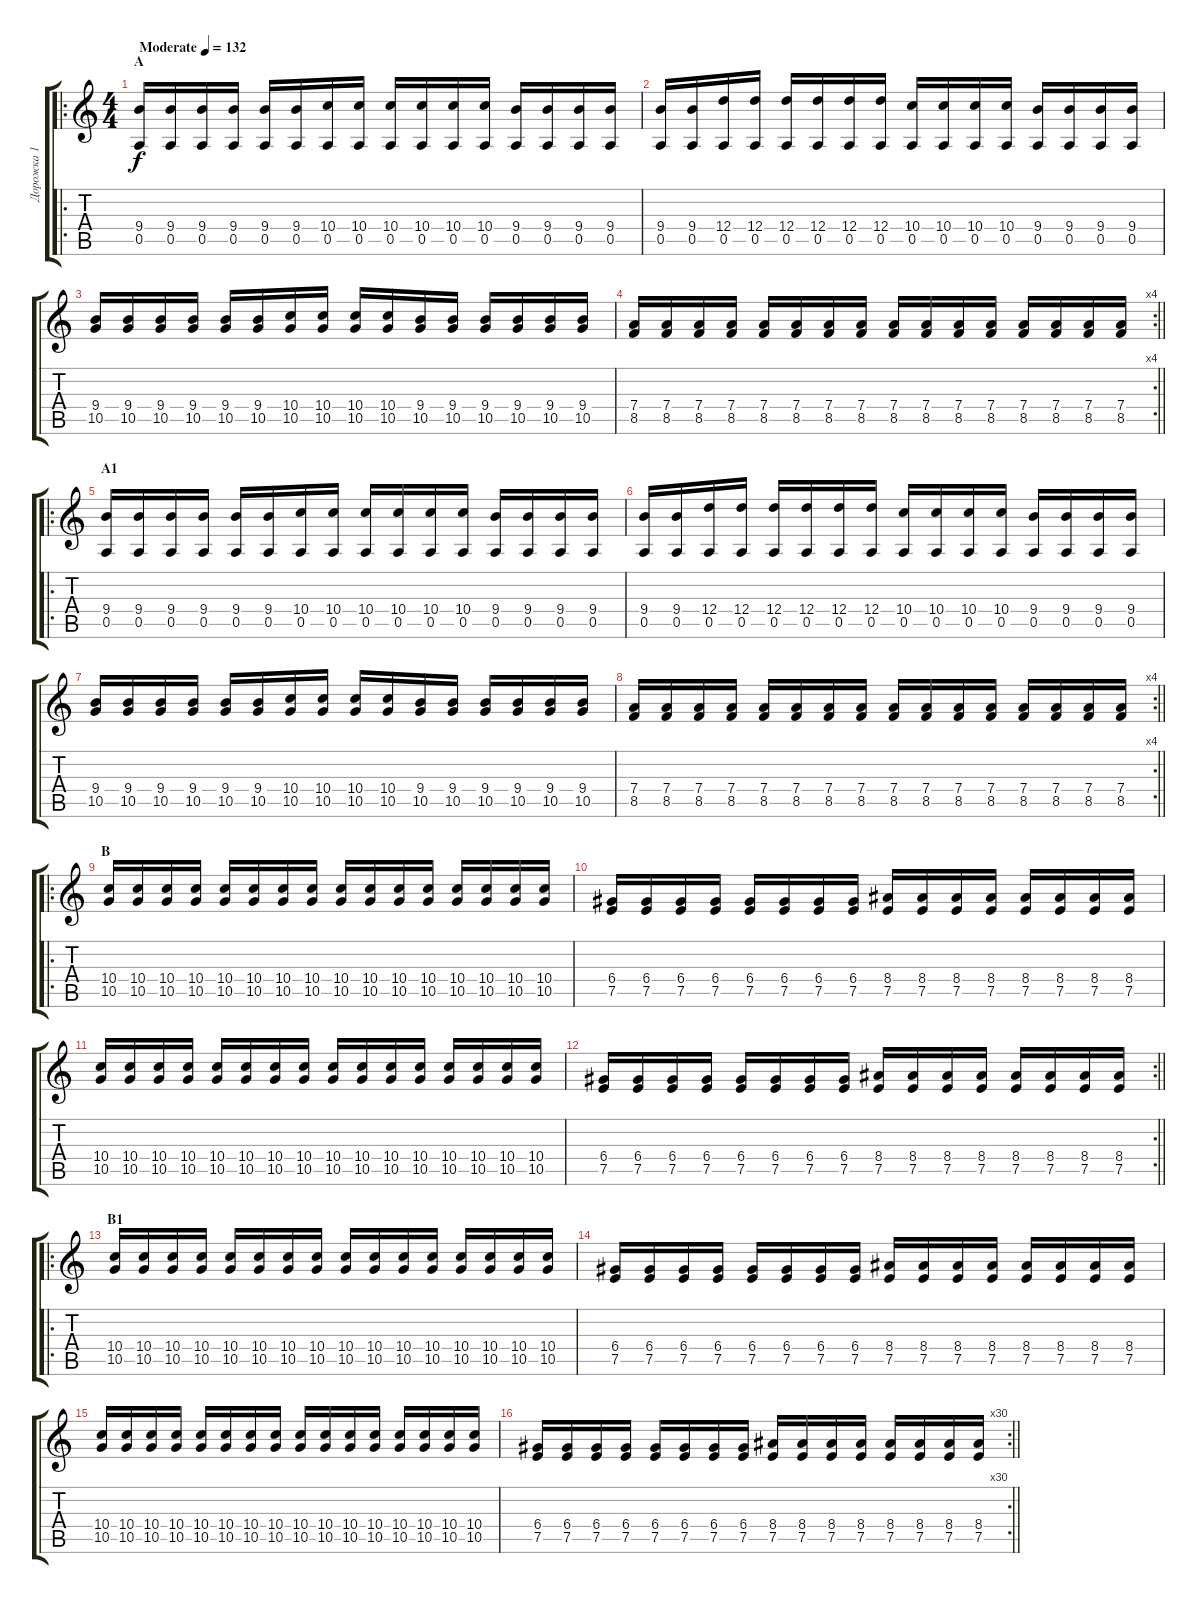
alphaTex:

\track ("Дорожка 1" "Дорожка 1") {instrument overdrivenguitar}
\staff {score tabs}
\tuning (E4 B3 G3 D3 A2 E2) {hide}
\ro
\ts (4 4)
\section ("" "A")
\tempo (132 "Moderate")
\clef g2
\ks c
(9.4 0.5).16{dy f instrument overdrivenguitar} (9.4 0.5).16 (9.4 0.5).16 (9.4 0.5).16 (9.4 0.5).16 (9.4 0.5).16 (10.4 0.5).16 (10.4 0.5).16 (10.4 0.5).16 (10.4 0.5).16 (10.4 0.5).16 (10.4 0.5).16 (9.4 0.5).16 (9.4 0.5).16 (9.4 0.5).16 (9.4 0.5).16 |
(9.4 0.5).16 (9.4 0.5).16 (12.4 0.5).16 (12.4 0.5).16 (12.4 0.5).16 (12.4 0.5).16 (12.4 0.5).16 (12.4 0.5).16 (10.4 0.5).16 (10.4 0.5).16 (10.4 0.5).16 (10.4 0.5).16 (9.4 0.5).16 (9.4 0.5).16 (9.4 0.5).16 (9.4 0.5).16 |
(9.4 10.5).16 (9.4 10.5).16 (9.4 10.5).16 (9.4 10.5).16 (9.4 10.5).16 (9.4 10.5).16 (10.4 10.5).16 (10.4 10.5).16 (10.4 10.5).16 (10.4 10.5).16 (9.4 10.5).16 (9.4 10.5).16 (9.4 10.5).16 (9.4 10.5).16 (9.4 10.5).16 (9.4 10.5).16 |
\rc 4
\barLineRight lightlight
(7.4 8.5).16 (7.4 8.5).16 (7.4 8.5).16 (7.4 8.5).16 (7.4 8.5).16 (7.4 8.5).16 (7.4 8.5).16 (7.4 8.5).16 (7.4 8.5).16 (7.4 8.5).16 (7.4 8.5).16 (7.4 8.5).16 (7.4 8.5).16 (7.4 8.5).16 (7.4 8.5).16 (7.4 8.5).16 |
\ro
\section ("" "A1")
(9.4 0.5).16 (9.4 0.5).16 (9.4 0.5).16 (9.4 0.5).16 (9.4 0.5).16 (9.4 0.5).16 (10.4 0.5).16 (10.4 0.5).16 (10.4 0.5).16 (10.4 0.5).16 (10.4 0.5).16 (10.4 0.5).16 (9.4 0.5).16 (9.4 0.5).16 (9.4 0.5).16 (9.4 0.5).16 |
(9.4 0.5).16 (9.4 0.5).16 (12.4 0.5).16 (12.4 0.5).16 (12.4 0.5).16 (12.4 0.5).16 (12.4 0.5).16 (12.4 0.5).16 (10.4 0.5).16 (10.4 0.5).16 (10.4 0.5).16 (10.4 0.5).16 (9.4 0.5).16 (9.4 0.5).16 (9.4 0.5).16 (9.4 0.5).16 |
(9.4 10.5).16 (9.4 10.5).16 (9.4 10.5).16 (9.4 10.5).16 (9.4 10.5).16 (9.4 10.5).16 (10.4 10.5).16 (10.4 10.5).16 (10.4 10.5).16 (10.4 10.5).16 (9.4 10.5).16 (9.4 10.5).16 (9.4 10.5).16 (9.4 10.5).16 (9.4 10.5).16 (9.4 10.5).16 |
\rc 4
\barLineRight lightlight
(7.4 8.5).16 (7.4 8.5).16 (7.4 8.5).16 (7.4 8.5).16 (7.4 8.5).16 (7.4 8.5).16 (7.4 8.5).16 (7.4 8.5).16 (7.4 8.5).16 (7.4 8.5).16 (7.4 8.5).16 (7.4 8.5).16 (7.4 8.5).16 (7.4 8.5).16 (7.4 8.5).16 (7.4 8.5).16 |
\ro
\section ("" "B")
(10.4 10.5).16 (10.4 10.5).16 (10.4 10.5).16 (10.4 10.5).16 (10.4 10.5).16 (10.4 10.5).16 (10.4 10.5).16 (10.4 10.5).16 (10.4 10.5).16 (10.4 10.5).16 (10.4 10.5).16 (10.4 10.5).16 (10.4 10.5).16 (10.4 10.5).16 (10.4 10.5).16 (10.4 10.5).16 |
(6.4 7.5).16 (6.4 7.5).16 (6.4 7.5).16 (6.4 7.5).16 (6.4 7.5).16 (6.4 7.5).16 (6.4 7.5).16 (6.4 7.5).16 (8.4 7.5).16 (8.4 7.5).16 (8.4 7.5).16 (8.4 7.5).16 (8.4 7.5).16 (8.4 7.5).16 (8.4 7.5).16 (8.4 7.5).16 |
(10.4 10.5).16 (10.4 10.5).16 (10.4 10.5).16 (10.4 10.5).16 (10.4 10.5).16 (10.4 10.5).16 (10.4 10.5).16 (10.4 10.5).16 (10.4 10.5).16 (10.4 10.5).16 (10.4 10.5).16 (10.4 10.5).16 (10.4 10.5).16 (10.4 10.5).16 (10.4 10.5).16 (10.4 10.5).16 |
\rc 2
\barLineRight lightlight
(6.4 7.5).16 (6.4 7.5).16 (6.4 7.5).16 (6.4 7.5).16 (6.4 7.5).16 (6.4 7.5).16 (6.4 7.5).16 (6.4 7.5).16 (8.4 7.5).16 (8.4 7.5).16 (8.4 7.5).16 (8.4 7.5).16 (8.4 7.5).16 (8.4 7.5).16 (8.4 7.5).16 (8.4 7.5).16 |
\ro
\section ("" "B1")
(10.4 10.5).16 (10.4 10.5).16 (10.4 10.5).16 (10.4 10.5).16 (10.4 10.5).16 (10.4 10.5).16 (10.4 10.5).16 (10.4 10.5).16 (10.4 10.5).16 (10.4 10.5).16 (10.4 10.5).16 (10.4 10.5).16 (10.4 10.5).16 (10.4 10.5).16 (10.4 10.5).16 (10.4 10.5).16 |
(6.4 7.5).16 (6.4 7.5).16 (6.4 7.5).16 (6.4 7.5).16 (6.4 7.5).16 (6.4 7.5).16 (6.4 7.5).16 (6.4 7.5).16 (8.4 7.5).16 (8.4 7.5).16 (8.4 7.5).16 (8.4 7.5).16 (8.4 7.5).16 (8.4 7.5).16 (8.4 7.5).16 (8.4 7.5).16 |
(10.4 10.5).16 (10.4 10.5).16 (10.4 10.5).16 (10.4 10.5).16 (10.4 10.5).16 (10.4 10.5).16 (10.4 10.5).16 (10.4 10.5).16 (10.4 10.5).16 (10.4 10.5).16 (10.4 10.5).16 (10.4 10.5).16 (10.4 10.5).16 (10.4 10.5).16 (10.4 10.5).16 (10.4 10.5).16 |
\rc 30
\barLineRight lightlight
(6.4 7.5).16 (6.4 7.5).16 (6.4 7.5).16 (6.4 7.5).16 (6.4 7.5).16 (6.4 7.5).16 (6.4 7.5).16 (6.4 7.5).16 (8.4 7.5).16 (8.4 7.5).16 (8.4 7.5).16 (8.4 7.5).16 (8.4 7.5).16 (8.4 7.5).16 (8.4 7.5).16 (8.4 7.5).16
